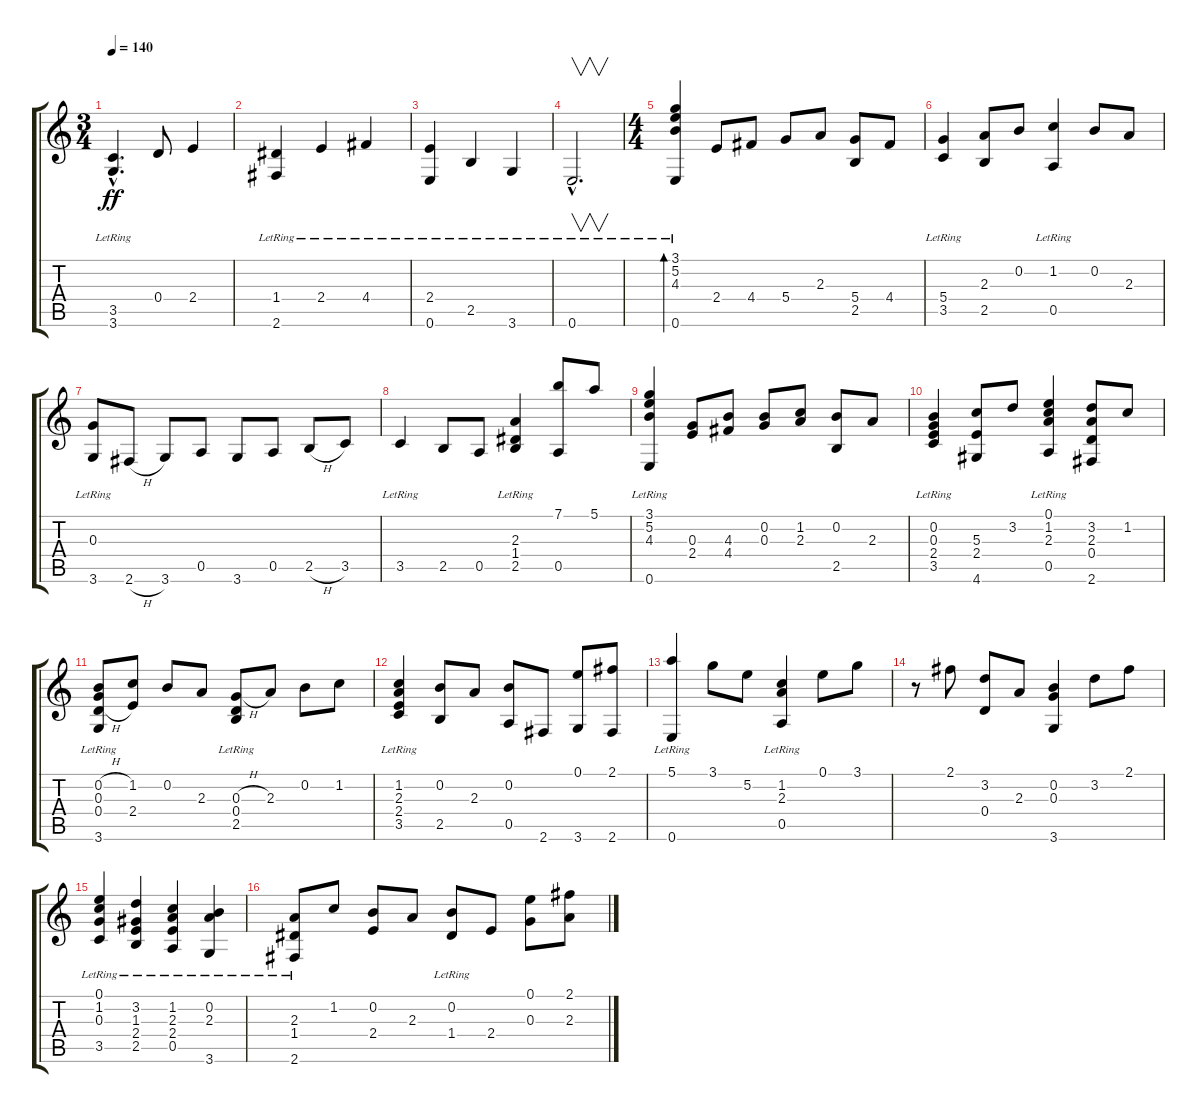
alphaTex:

\track "" {instrument acousticguitarnylon}
\staff {score tabs}
\tuning (E4 B3 G3 D3 A2 E2) {hide}
\ts (3 4)
\tempo 140
\clef g2
\ks c
(3.5{hac} 3.6{hac lr}).4{d dy ff} 0.4.8 2.4.4 |
(1.4 2.6{lr}).4 2.4{lr}.4 4.4{lr}.4 |
(2.4 0.6{lr}).4 2.5{lr}.4 3.6{lr}.4 |
0.6{hac lr}.2{v d} |
\ts (4 4)
(3.1{lr} 5.2 4.3{lr} 0.6{lr}).4{bd 60} 2.4.8 4.4.8 5.4.8 2.3.8 (5.4 2.5).8 4.4.8 |
(5.4{lr} 3.5{lr}).4 (2.3 2.5).8 0.2.8 (1.2{lr} 0.5{lr}).4 0.2.8 2.3.8 |
(0.3 3.6{lr}).8 2.6{h}.8 3.6.8 0.5.8 3.6.8 0.5.8 2.5{h}.8 3.5.8 |
3.5{lr}.4 2.5.8 0.5.8 (2.3 1.4{lr} 2.5{lr}).4 (7.1 0.5).8 5.1.8 |
(3.1{lr} 5.2{lr} 4.3{lr} 0.6{lr}).4 (0.3 2.4).8 (4.3 4.4).8 (0.2 0.3).8 (1.2 2.3).8 (0.2 2.5).8 2.3.8 |
(0.2{lr} 0.3{lr} 2.4{lr} 3.5{lr}).4 (5.3 2.4 4.6).8 3.2.8 (0.1{lr} 1.2{lr} 2.3{lr} 0.5{lr}).4 (3.2 2.3 0.4 2.6).8 1.2.8 |
(0.2{h} 0.3 0.4{h} 3.6{lr}).8 (1.2 2.4).8 0.2.8 2.3.8 (0.3{h} 0.4 2.5{lr}).8 2.3.8 0.2.8 1.2.8 |
(1.2{lr} 2.3{lr} 2.4{lr} 3.5{lr}).4 (0.2 2.5).8 2.3.8 (0.2 0.5).8 2.6.8 (0.1 3.6).8 (2.1 2.6).8 |
(5.1{lr} 0.6{lr}).4 3.1.8 5.2.8 (1.2{lr} 2.3{lr} 0.5{lr}).4 0.1.8 3.1.8 |
r.8 2.1.8 (3.2 0.4).8 2.3.8 (0.2 0.3 3.6).4 3.2.8 2.1.8 |
(0.1 1.2 0.3 3.5{lr}).4 (3.2 1.3 2.4 2.5{lr}).4 (1.2 2.3 2.4 0.5{lr}).4 (0.2 2.3 3.6{lr}).4 |
(2.3 1.4 2.6{lr}).8 1.2.8 (0.2 2.4).8 2.3.8 (0.2 1.4{lr}).8 2.4.8 (0.1 0.3).8 (2.1 2.3).8
